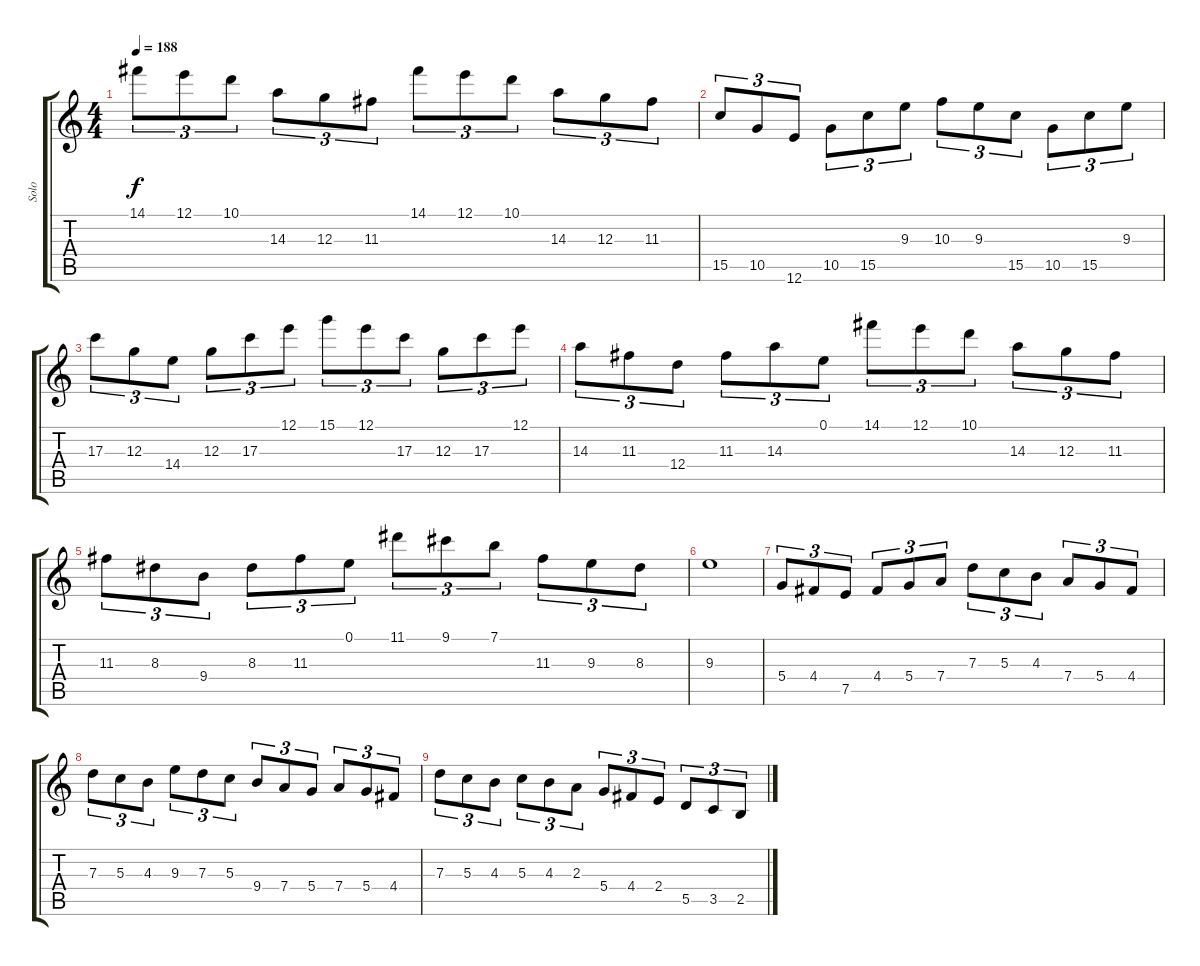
\track ("Solo" "Solo") {instrument overdrivenguitar}
\staff {score tabs}
\tuning (E4 B3 G3 D3 A2 E2) {hide}
\ts (4 4)
\tempo 188
\clef g2
\ks c
14.1.8{tu (3 2) dy f} 12.1.8{tu (3 2)} 10.1.8{tu (3 2)} 14.3.8{tu (3 2)} 12.3.8{tu (3 2)} 11.3.8{tu (3 2)} 14.1.8{tu (3 2)} 12.1.8{tu (3 2)} 10.1.8{tu (3 2)} 14.3.8{tu (3 2)} 12.3.8{tu (3 2)} 11.3.8{tu (3 2)} |
15.5.8{tu (3 2)} 10.5.8{tu (3 2)} 12.6.8{tu (3 2)} 10.5.8{tu (3 2)} 15.5.8{tu (3 2)} 9.3.8{tu (3 2)} 10.3.8{tu (3 2)} 9.3.8{tu (3 2)} 15.5.8{tu (3 2)} 10.5.8{tu (3 2)} 15.5.8{tu (3 2)} 9.3.8{tu (3 2)} |
17.3.8{tu (3 2)} 12.3.8{tu (3 2)} 14.4.8{tu (3 2)} 12.3.8{tu (3 2)} 17.3.8{tu (3 2)} 12.1.8{tu (3 2)} 15.1.8{tu (3 2)} 12.1.8{tu (3 2)} 17.3.8{tu (3 2)} 12.3.8{tu (3 2)} 17.3.8{tu (3 2)} 12.1.8{tu (3 2)} |
14.3.8{tu (3 2)} 11.3.8{tu (3 2)} 12.4.8{tu (3 2)} 11.3.8{tu (3 2)} 14.3.8{tu (3 2)} 0.1.8{tu (3 2)} 14.1.8{tu (3 2)} 12.1.8{tu (3 2)} 10.1.8{tu (3 2)} 14.3.8{tu (3 2)} 12.3.8{tu (3 2)} 11.3.8{tu (3 2)} |
11.3.8{tu (3 2)} 8.3.8{tu (3 2)} 9.4.8{tu (3 2)} 8.3.8{tu (3 2)} 11.3.8{tu (3 2)} 0.1.8{tu (3 2)} 11.1.8{tu (3 2)} 9.1.8{tu (3 2)} 7.1.8{tu (3 2)} 11.3.8{tu (3 2)} 9.3.8{tu (3 2)} 8.3.8{tu (3 2)} |
9.3.1 |
5.4.8{tu (3 2)} 4.4.8{tu (3 2)} 7.5.8{tu (3 2)} 4.4.8{tu (3 2)} 5.4.8{tu (3 2)} 7.4.8{tu (3 2)} 7.3.8{tu (3 2)} 5.3.8{tu (3 2)} 4.3.8{tu (3 2)} 7.4.8{tu (3 2)} 5.4.8{tu (3 2)} 4.4.8{tu (3 2)} |
7.3.8{tu (3 2)} 5.3.8{tu (3 2)} 4.3.8{tu (3 2)} 9.3.8{tu (3 2)} 7.3.8{tu (3 2)} 5.3.8{tu (3 2)} 9.4.8{tu (3 2)} 7.4.8{tu (3 2)} 5.4.8{tu (3 2)} 7.4.8{tu (3 2)} 5.4.8{tu (3 2)} 4.4.8{tu (3 2)} |
7.3.8{tu (3 2)} 5.3.8{tu (3 2)} 4.3.8{tu (3 2)} 5.3.8{tu (3 2)} 4.3.8{tu (3 2)} 2.3.8{tu (3 2)} 5.4.8{tu (3 2)} 4.4.8{tu (3 2)} 2.4.8{tu (3 2)} 5.5.8{tu (3 2)} 3.5.8{tu (3 2)} 2.5.8{tu (3 2)}
